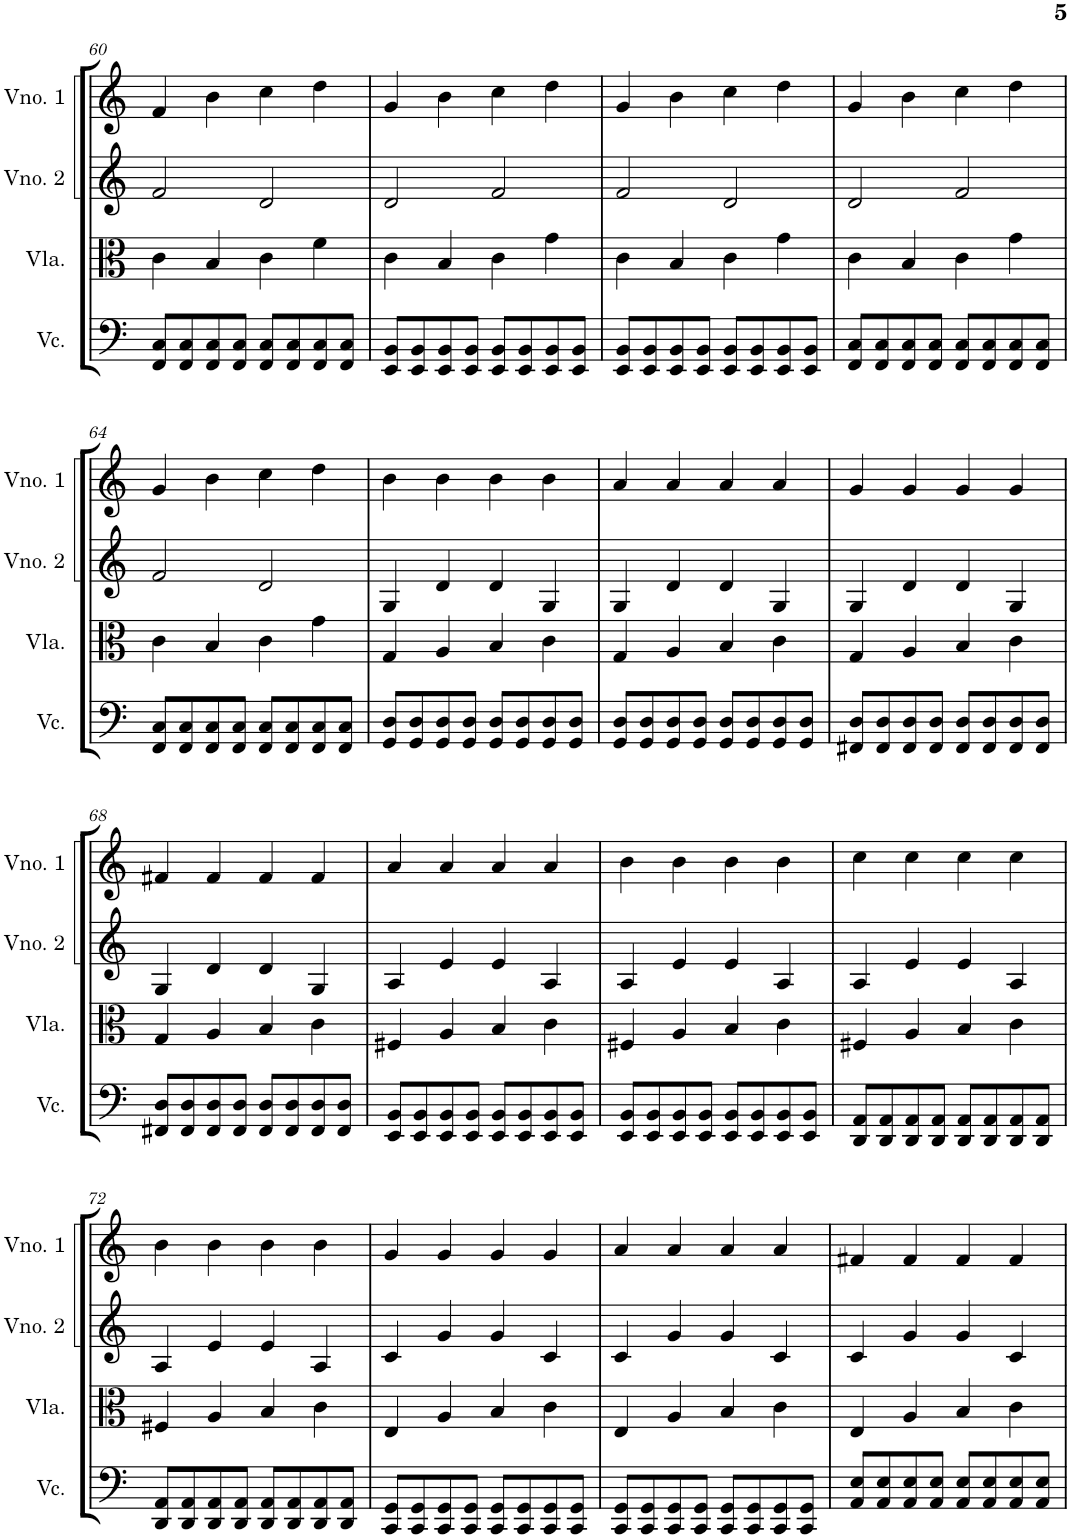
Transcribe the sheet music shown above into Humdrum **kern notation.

**kern	**kern	**kern	**kern
*part4	*part3	*part2	*part1
*staff4	*staff3	*staff2	*staff1
*I"Violoncelo	*I"Viola	*I"Violino 2	*I"Violino 1
*I'Vc.	*I'Vla.	*I'Vno. 2	*I'Vno. 1
!!LO:PB:g=z
*clefF4	*clefC3	*clefG2	*clefG2
*k[]	*k[]	*k[]	*k[]
*M4/4	*M4/4	*M4/4	*M4/4
=60	=60	=60	=60
8FF/ 8C/L	4c\	2f/	4f/
8FF/ 8C/	.	.	.
8FF/ 8C/	4B/	.	4b\
8FF/ 8C/J	.	.	.
8FF/ 8C/L	4c\	2d/	4cc\
8FF/ 8C/	.	.	.
8FF/ 8C/	4f\	.	4dd\
8FF/ 8C/J	.	.	.
=61	=61	=61	=61
8EE/ 8BB/L	4c\	2d/	4g/
8EE/ 8BB/	.	.	.
8EE/ 8BB/	4B/	.	4b\
8EE/ 8BB/J	.	.	.
8EE/ 8BB/L	4c\	2f/	4cc\
8EE/ 8BB/	.	.	.
8EE/ 8BB/	4g\	.	4dd\
8EE/ 8BB/J	.	.	.
=62	=62	=62	=62
8EE/ 8BB/L	4c\	2f/	4g/
8EE/ 8BB/	.	.	.
8EE/ 8BB/	4B/	.	4b\
8EE/ 8BB/J	.	.	.
8EE/ 8BB/L	4c\	2d/	4cc\
8EE/ 8BB/	.	.	.
8EE/ 8BB/	4g\	.	4dd\
8EE/ 8BB/J	.	.	.
=63	=63	=63	=63
8FF/ 8C/L	4c\	2d/	4g/
8FF/ 8C/	.	.	.
8FF/ 8C/	4B/	.	4b\
8FF/ 8C/J	.	.	.
8FF/ 8C/L	4c\	2f/	4cc\
8FF/ 8C/	.	.	.
8FF/ 8C/	4g\	.	4dd\
8FF/ 8C/J	.	.	.
!!LO:LB:g=z
=64	=64	=64	=64
8FF/ 8C/L	4c\	2f/	4g/
8FF/ 8C/	.	.	.
8FF/ 8C/	4B/	.	4b\
8FF/ 8C/J	.	.	.
8FF/ 8C/L	4c\	2d/	4cc\
8FF/ 8C/	.	.	.
8FF/ 8C/	4g\	.	4dd\
8FF/ 8C/J	.	.	.
=65	=65	=65	=65
8GG/ 8D/L	4G/	4G/	4b\
8GG/ 8D/	.	.	.
8GG/ 8D/	4A/	4d/	4b\
8GG/ 8D/J	.	.	.
8GG/ 8D/L	4B/	4d/	4b\
8GG/ 8D/	.	.	.
8GG/ 8D/	4c\	4G/	4b\
8GG/ 8D/J	.	.	.
=66	=66	=66	=66
8GG/ 8D/L	4G/	4G/	4a/
8GG/ 8D/	.	.	.
8GG/ 8D/	4A/	4d/	4a/
8GG/ 8D/J	.	.	.
8GG/ 8D/L	4B/	4d/	4a/
8GG/ 8D/	.	.	.
8GG/ 8D/	4c\	4G/	4a/
8GG/ 8D/J	.	.	.
=67	=67	=67	=67
8FF#X/ 8D/L	4G/	4G/	4g/
8FF#/ 8D/	.	.	.
8FF#/ 8D/	4A/	4d/	4g/
8FF#/ 8D/J	.	.	.
8FF#/ 8D/L	4B/	4d/	4g/
8FF#/ 8D/	.	.	.
8FF#/ 8D/	4c\	4G/	4g/
8FF#/ 8D/J	.	.	.
!!LO:LB:g=z
=68	=68	=68	=68
8FF#X/ 8D/L	4G/	4G/	4f#X/
8FF#/ 8D/	.	.	.
8FF#/ 8D/	4A/	4d/	4f#/
8FF#/ 8D/J	.	.	.
8FF#/ 8D/L	4B/	4d/	4f#/
8FF#/ 8D/	.	.	.
8FF#/ 8D/	4c\	4G/	4f#/
8FF#/ 8D/J	.	.	.
=69	=69	=69	=69
8EE/ 8BB/L	4F#X/	4A/	4a/
8EE/ 8BB/	.	.	.
8EE/ 8BB/	4A/	4e/	4a/
8EE/ 8BB/J	.	.	.
8EE/ 8BB/L	4B/	4e/	4a/
8EE/ 8BB/	.	.	.
8EE/ 8BB/	4c\	4A/	4a/
8EE/ 8BB/J	.	.	.
=70	=70	=70	=70
8EE/ 8BB/L	4F#X/	4A/	4b\
8EE/ 8BB/	.	.	.
8EE/ 8BB/	4A/	4e/	4b\
8EE/ 8BB/J	.	.	.
8EE/ 8BB/L	4B/	4e/	4b\
8EE/ 8BB/	.	.	.
8EE/ 8BB/	4c\	4A/	4b\
8EE/ 8BB/J	.	.	.
=71	=71	=71	=71
8DD/ 8AA/L	4F#X/	4A/	4cc\
8DD/ 8AA/	.	.	.
8DD/ 8AA/	4A/	4e/	4cc\
8DD/ 8AA/J	.	.	.
8DD/ 8AA/L	4B/	4e/	4cc\
8DD/ 8AA/	.	.	.
8DD/ 8AA/	4c\	4A/	4cc\
8DD/ 8AA/J	.	.	.
!!LO:LB:g=z
=72	=72	=72	=72
8DD/ 8AA/L	4F#X/	4A/	4b\
8DD/ 8AA/	.	.	.
8DD/ 8AA/	4A/	4e/	4b\
8DD/ 8AA/J	.	.	.
8DD/ 8AA/L	4B/	4e/	4b\
8DD/ 8AA/	.	.	.
8DD/ 8AA/	4c\	4A/	4b\
8DD/ 8AA/J	.	.	.
=73	=73	=73	=73
8CC/ 8GG/L	4E/	4c/	4g/
8CC/ 8GG/	.	.	.
8CC/ 8GG/	4A/	4g/	4g/
8CC/ 8GG/J	.	.	.
8CC/ 8GG/L	4B/	4g/	4g/
8CC/ 8GG/	.	.	.
8CC/ 8GG/	4c\	4c/	4g/
8CC/ 8GG/J	.	.	.
=74	=74	=74	=74
8CC/ 8GG/L	4E/	4c/	4a/
8CC/ 8GG/	.	.	.
8CC/ 8GG/	4A/	4g/	4a/
8CC/ 8GG/J	.	.	.
8CC/ 8GG/L	4B/	4g/	4a/
8CC/ 8GG/	.	.	.
8CC/ 8GG/	4c\	4c/	4a/
8CC/ 8GG/J	.	.	.
=75	=75	=75	=75
8AA/ 8E/L	4E/	4c/	4f#X/
8AA/ 8E/	.	.	.
8AA/ 8E/	4A/	4g/	4f#/
8AA/ 8E/J	.	.	.
8AA/ 8E/L	4B/	4g/	4f#/
8AA/ 8E/	.	.	.
8AA/ 8E/	4c\	4c/	4f#/
8AA/ 8E/J	.	.	.
=	=	=	=
*-	*-	*-	*-
